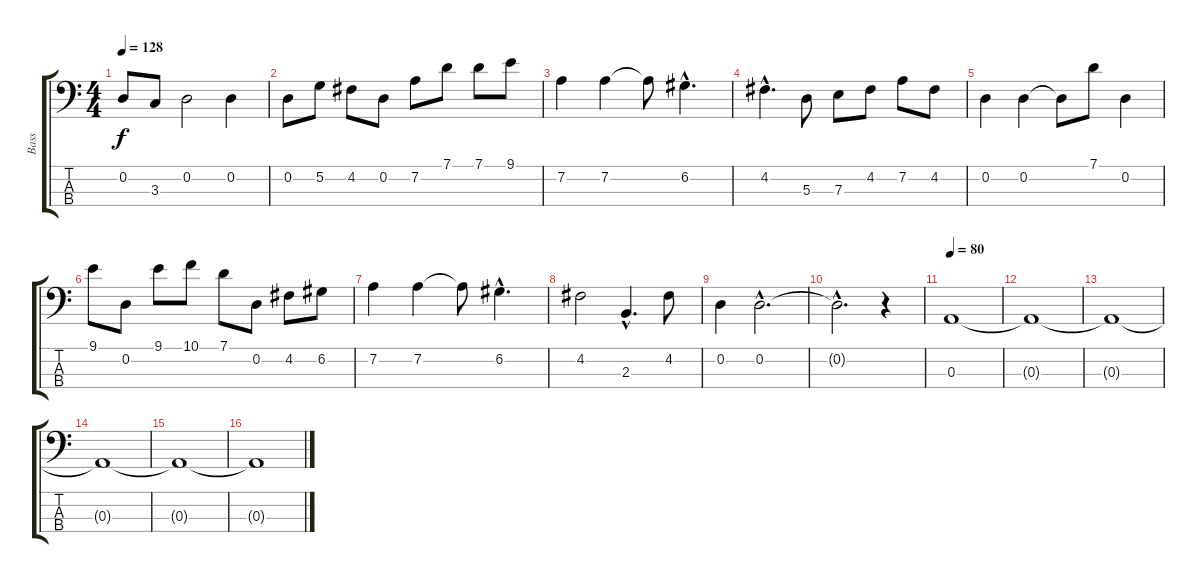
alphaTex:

\track ("Bass" "Bass") {instrument electricbassfinger}
\staff {score tabs}
\tuning (G2 D2 A1 E1) {hide}
\ts (4 4)
\tempo 128
\clef f4
\ks c
0.2.8{dy f} 3.3.8 0.2.2 0.2.4 |
0.2.8 5.2.8 4.2.8 0.2.8 7.2.8 7.1.8 7.1.8 9.1.8 |
7.2.4 7.2.4 7.2{t}.8 6.2{hac}.4{d} |
4.2{hac}.4{d} 5.3.8 7.3.8 4.2.8 7.2.8 4.2.8 |
0.2.4 0.2.4 0.2{t}.8 7.1.8 0.2.4 |
9.1.8 0.2.8 9.1.8 10.1.8 7.1.8 0.2.8 4.2.8 6.2.8 |
7.2.4 7.2.4 7.2{t}.8 6.2{hac}.4{d} |
4.2.2 2.3{hac}.4{d} 4.2.8 |
0.2.4 0.2{hac}.2{d} |
0.2{hac t}.2{d} r.4 |
\tempo 80
0.3.1 |
0.3{t}.1 |
0.3{t}.1 |
0.3{t}.1 |
0.3{t}.1 |
0.3{t}.1
